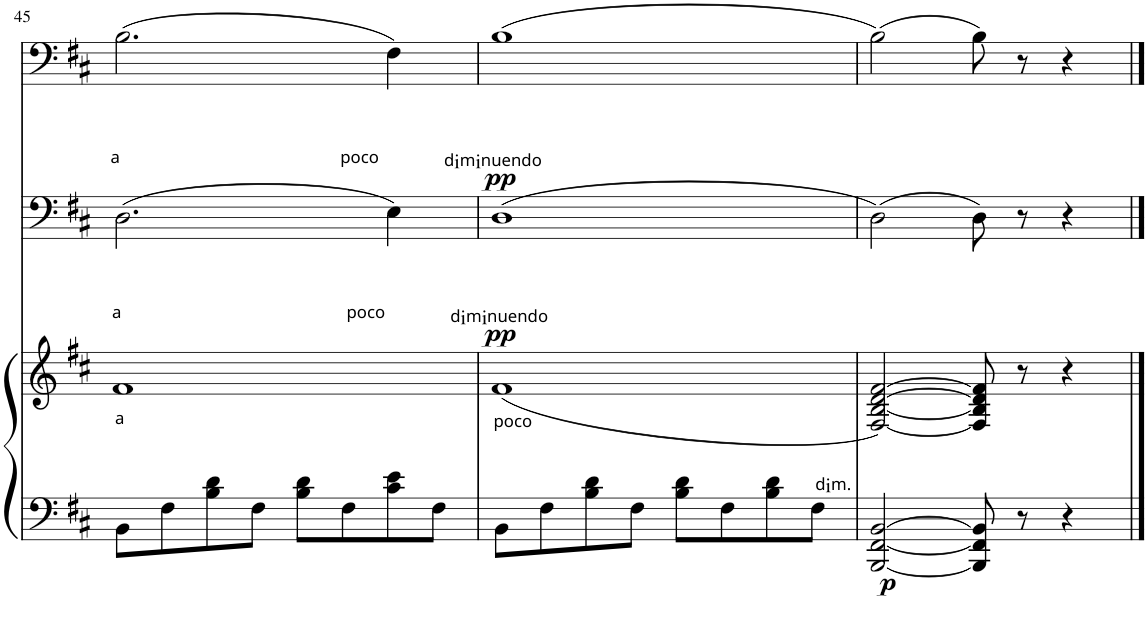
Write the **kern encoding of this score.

**kern	**kern	**dynam	**kern	**dynam	**kern	**dynam
*part3	*part3	*part3	*part2	*part2	*part1	*part1
*staff4	*staff3	*staff3/4	*staff2	*staff2	*staff1	*staff1
*I"Piano	*	*	*I"Cello 2	*	*I"Cello 1	*
*I'Pno	*	*	*	*	*	*
!!LO:PB:g=z
*clefF4	*clefG2	*	*clefF4	*	*clefF4	*
*k[f#c#]	*k[f#c#]	*	*k[f#c#]	*	*k[f#c#]	*
*M4/4	*M4/4	*	*M4/4	*	*M4/4	*
=45	=45	=45	=45	=45	=45	=45
8BB\L	1f#	.	(2.D\	.	(2.B\	.
8F#\	.	.	.	.	.	.
8B\ 8d\	.	.	.	.	.	.
8F#\J	.	.	.	.	.	.
8B\ 8d\L	.	.	.	.	.	.
8F#\	.	.	.	.	.	.
8c#\ 8e\	.	.	4E\)	.	4F#\)	.
8F#\J	.	.	.	.	.	.
=46	=46	=46	=46	=46	=46	=46
!	!	!	!	!LO:DY:b	!	!LO:DY:b
8BB\L	(1f#	.	(1D	pp	(1B	pp
8F#\	.	.	.	.	.	.
8B\ 8d\	.	.	.	.	.	.
8F#\J	.	.	.	.	.	.
8B\ 8d\L	.	.	.	.	.	.
8F#\	.	.	.	.	.	.
8B\ 8d\	.	.	.	.	.	.
8F#\J	.	.	.	.	.	.
=47	=47	=47	=47	=47	=47	=47
!	!	!LO:DY:b=2	!	!	!	!
[2BBB/ [2FF#/ [2BB/	[2F#/ [2B/ [2d/ [2f#/)	p	(2D\)	.	(2B\)	.
8BBB/] 8FF#/] 8BB/]	8F#/] 8B/] 8d/] 8f#/]	.	8D\)	.	8B\)	.
8r	8r	.	8r	.	8r	.
4r	4r	.	4r	.	4r	.
==	==	==	==	==	==	==
*-	*-	*-	*-	*-	*-	*-
